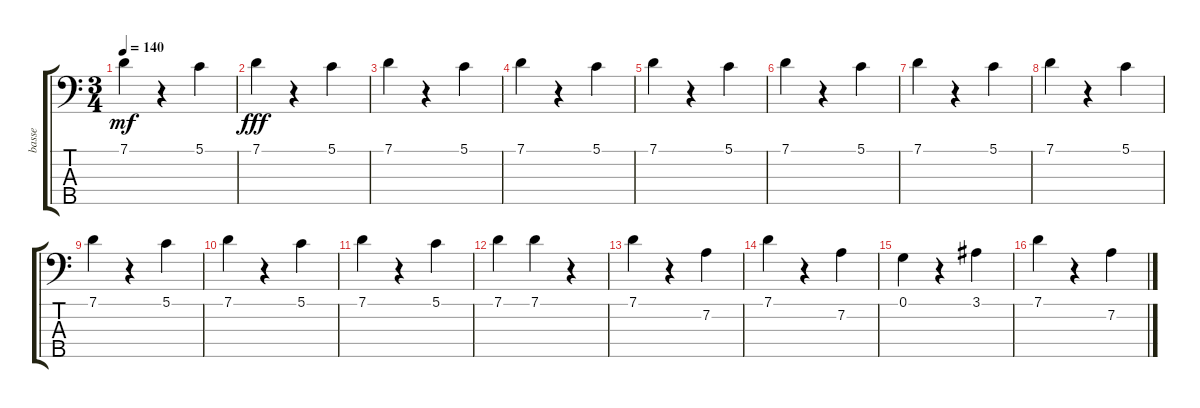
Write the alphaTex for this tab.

\track ("basse" "basse") {instrument acousticbass}
\staff {score tabs}
\tuning (G2 D2 A1 E1 B0) {hide}
\ts (3 4)
\tempo 140
\clef f4
\ks c
7.1.4{dy mf instrument acousticbass} r.4 5.1.4 |
7.1.4{dy fff} r.4 5.1.4{volume 9} |
7.1.4{volume 9} r.4 5.1.4{volume 8} |
7.1.4{volume 9} r.4 5.1.4{volume 9} |
7.1.4{volume 9} r.4 5.1.4{volume 9} |
7.1.4{volume 9} r.4 5.1.4{volume 10} |
7.1.4{volume 10} r.4 5.1.4{volume 11} |
7.1.4{volume 10} r.4 5.1.4{volume 11} |
7.1.4{volume 10} r.4 5.1.4{volume 11} |
7.1.4{volume 12} r.4 5.1.4{volume 13} |
7.1.4{volume 15} r.4 5.1.4{volume 15} |
7.1.4{volume 16} 7.1.4{volume 15} r.4 |
7.1.4 r.4 7.2.4 |
7.1.4 r.4 7.2.4 |
0.1.4 r.4 3.1.4 |
7.1.4 r.4 7.2.4
